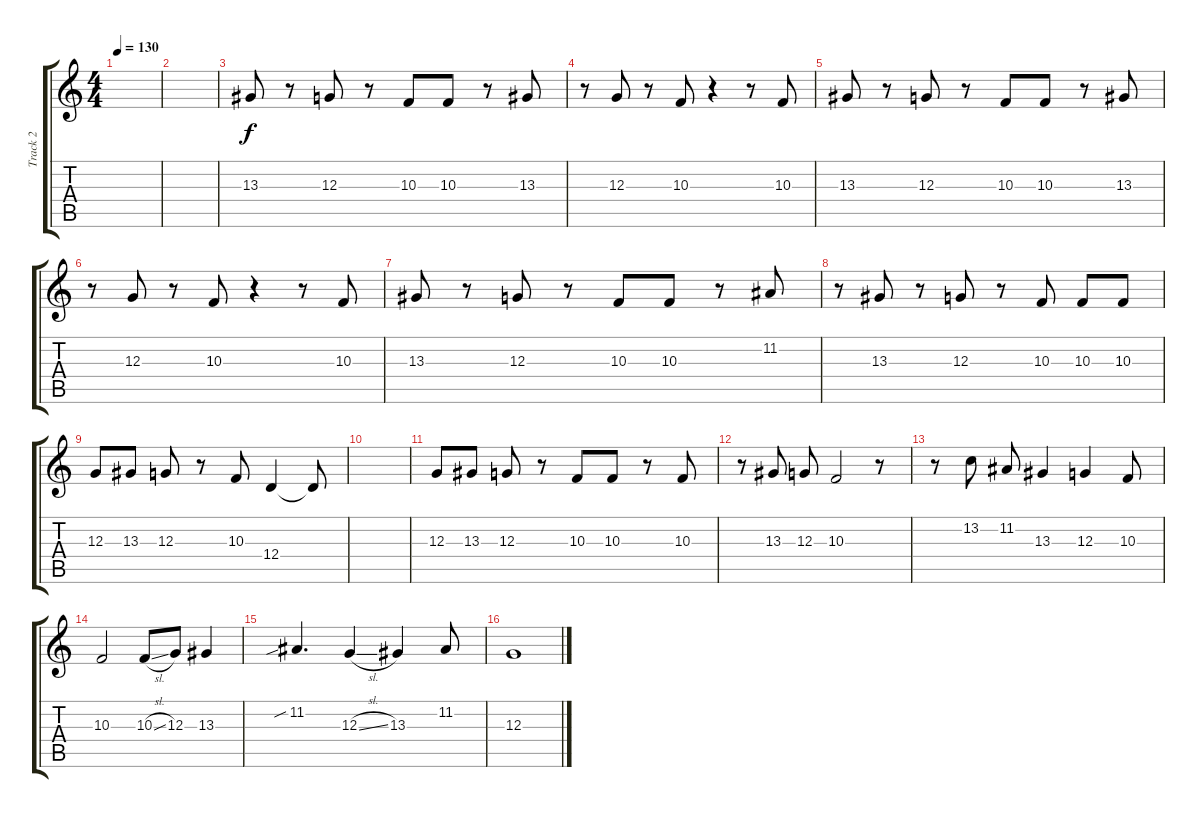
\track ("Track 2" "Track 2") {instrument trumpet}
\staff {score tabs}
\tuning (E4 B3 G3 D3 A2 E2) {hide}
\ts (4 4)
\tempo 130
\clef g2
\ks c
|
|
13.3.8 r.8 12.3.8 r.8 10.3.8 10.3.8 r.8 13.3.8 |
r.8 12.3.8 r.8 10.3.8 r.4 r.8 10.3.8 |
13.3.8 r.8 12.3.8 r.8 10.3.8 10.3.8 r.8 13.3.8 |
r.8 12.3.8 r.8 10.3.8 r.4 r.8 10.3.8 |
13.3.8 r.8 12.3.8 r.8 10.3.8 10.3.8 r.8 11.2.8 |
r.8 13.3.8 r.8 12.3.8 r.8 10.3.8 10.3.8 10.3.8 |
12.3.8 13.3.8 12.3.8 r.8 10.3.8 12.4.4 12.4{t}.8 |
|
12.3.8 13.3.8 12.3.8 r.8 10.3.8 10.3.8 r.8 10.3.8 |
r.8 13.3.8 12.3.8 10.3.2 r.8 |
r.8 13.2.8 11.2.8 13.3.4 12.3.4 10.3.8 |
10.3.2 10.3{sl}.8 12.3.8 13.3.4 |
11.2{sib}.4{d} 12.3{sl}.4 13.3.4 11.2.8 |
12.3.1
